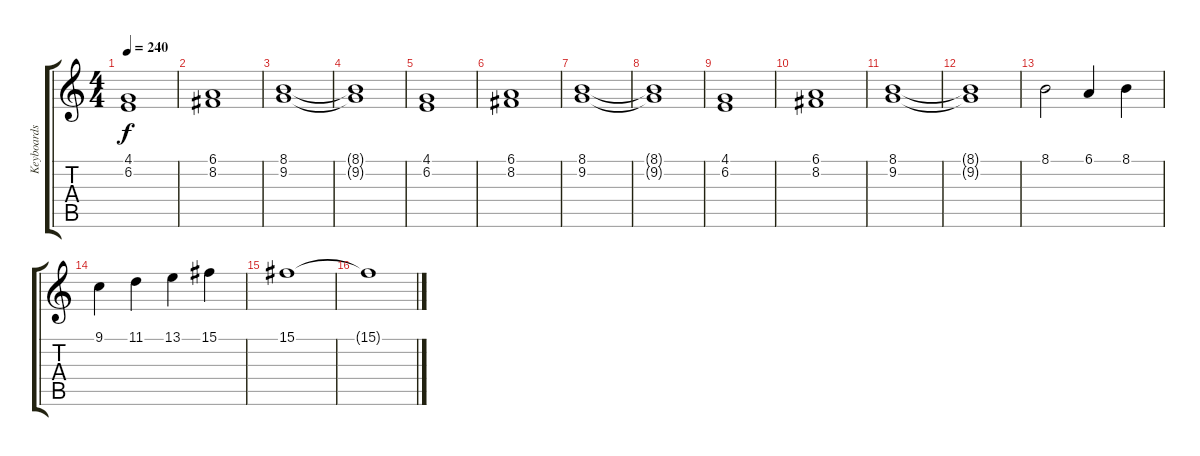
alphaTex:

\track ("Keyboards" "Keyboards") {instrument harpsichord}
\staff {score tabs}
\tuning (Eb4 Bb3 Gb3 Db3 Ab2 Db2) {hide}
\ts (4 4)
\tempo 240
\clef g2
\ks c
(4.1 6.2).1{dy f instrument synthstrings1} |
(6.1 8.2).1 |
(8.1 9.2).1 |
(8.1{t} 9.2{t}).1 |
(4.1 6.2).1 |
(6.1 8.2).1 |
(8.1 9.2).1 |
(8.1{t} 9.2{t}).1 |
(4.1 6.2).1 |
(6.1 8.2).1 |
(8.1 9.2).1 |
(8.1{t} 9.2{t}).1 |
8.1.2{instrument harpsichord} 6.1.4 8.1.4 |
9.1.4 11.1.4 13.1.4 15.1.4 |
15.1.1 |
15.1{t}.1
